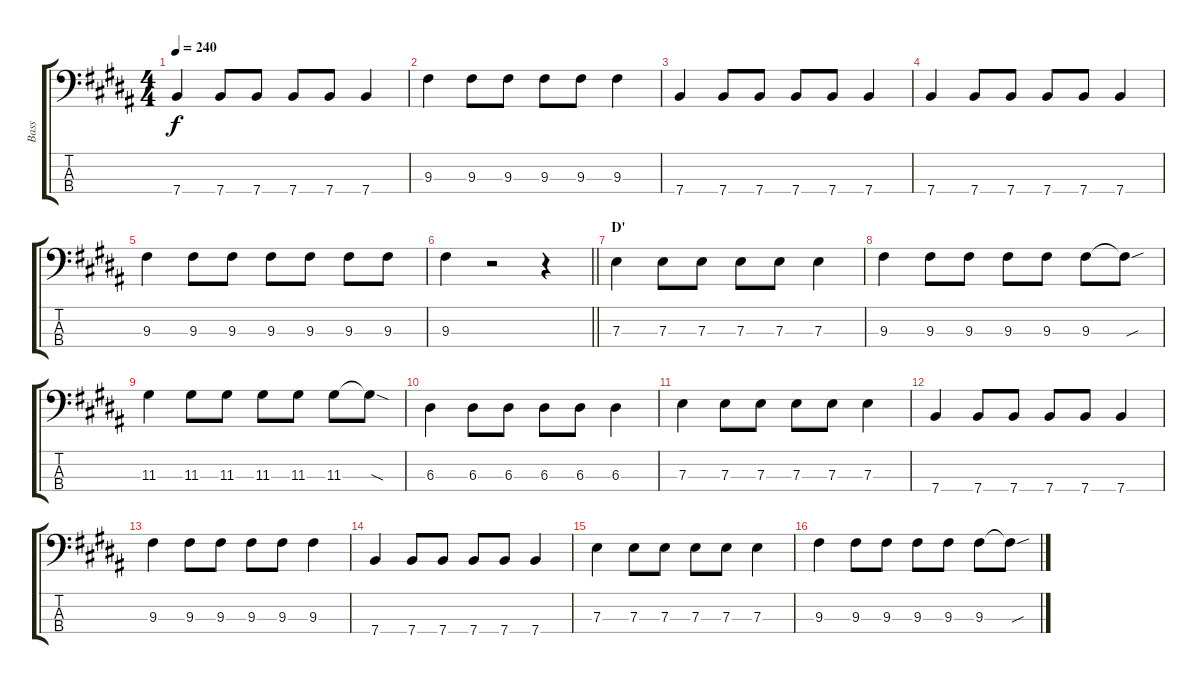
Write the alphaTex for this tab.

\track ("Bass" "Bass") {instrument electricbassfinger}
\staff {score tabs}
\tuning (G2 D2 A1 E1) {hide}
\ts (4 4)
\tempo 240
\clef f4
\ks b
7.4.4{dy f} 7.4.8 7.4.8 7.4.8 7.4.8 7.4.4 |
9.3.4 9.3.8 9.3.8 9.3.8 9.3.8 9.3.4 |
7.4.4 7.4.8 7.4.8 7.4.8 7.4.8 7.4.4 |
7.4.4 7.4.8 7.4.8 7.4.8 7.4.8 7.4.4 |
9.3.4 9.3.8 9.3.8 9.3.8 9.3.8 9.3.8 9.3.8 |
\barLineRight lightlight
9.3.4 r.2 r.4 |
\section ("" "D'")
7.3.4 7.3.8 7.3.8 7.3.8 7.3.8 7.3.4 |
9.3.4 9.3.8 9.3.8 9.3.8 9.3.8 9.3.8 9.3{sou t}.8 |
11.3.4 11.3.8 11.3.8 11.3.8 11.3.8 11.3.8 11.3{sod t}.8 |
6.3.4 6.3.8 6.3.8 6.3.8 6.3.8 6.3.4 |
7.3.4 7.3.8 7.3.8 7.3.8 7.3.8 7.3.4 |
7.4.4 7.4.8 7.4.8 7.4.8 7.4.8 7.4.4 |
9.3.4 9.3.8 9.3.8 9.3.8 9.3.8 9.3.4 |
7.4.4 7.4.8 7.4.8 7.4.8 7.4.8 7.4.4 |
7.3.4 7.3.8 7.3.8 7.3.8 7.3.8 7.3.4 |
9.3.4 9.3.8 9.3.8 9.3.8 9.3.8 9.3.8 9.3{sou t}.8
